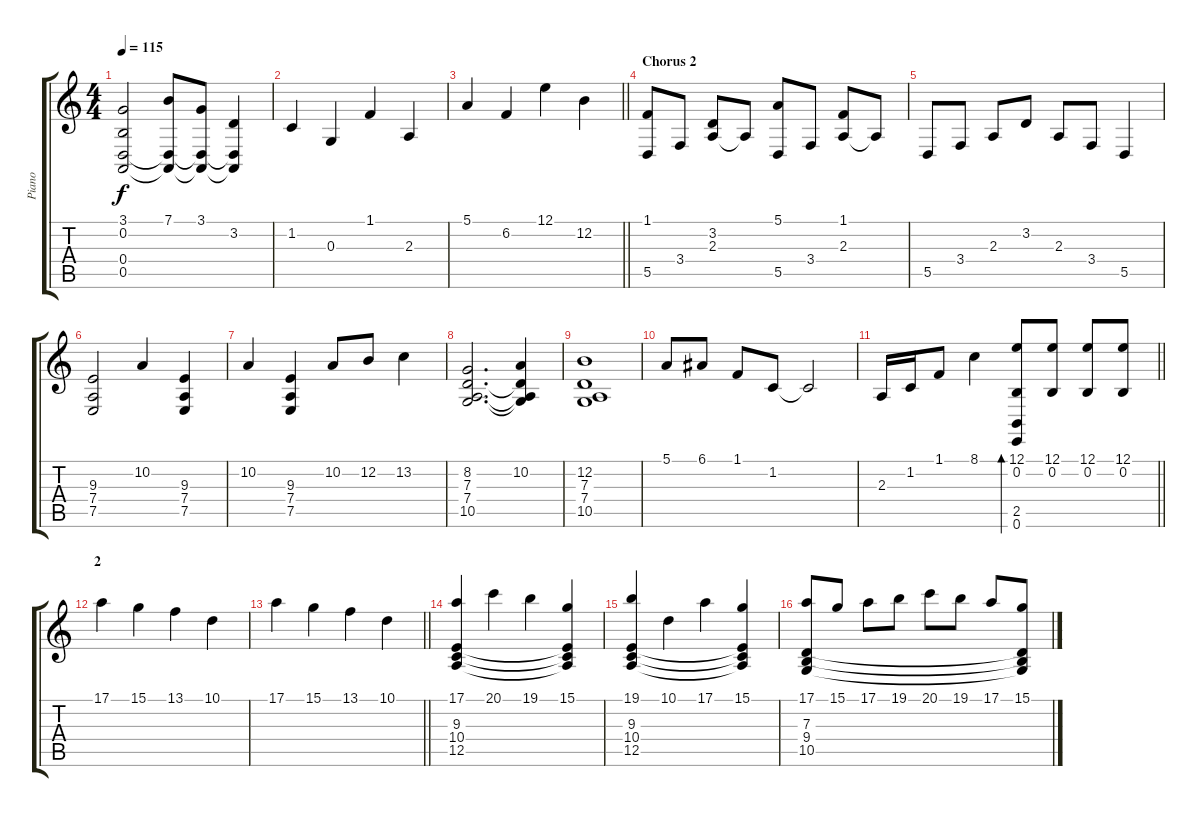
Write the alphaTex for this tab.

\track ("Piano" "Piano") {instrument acousticgrandpiano}
\staff {score tabs}
\tuning (E4 B3 G3 D3 A2 E2) {hide}
\ts (4 4)
\tempo 115
\clef g2
\ks c
(3.1 0.2 0.4 0.5).2{dy f} (7.1 0.4{t} 0.5{t}).8 (3.1 0.4{t} 0.5{t}).8 (3.2 0.4{t} 0.5{t}).4 |
1.2.4 0.3.4 1.1.4 2.3.4 |
\barLineRight lightlight
5.1.4 6.2.4 12.1.4 12.2.4 |
\section ("" "Chorus 2")
(1.1 5.5).8 3.4.8 (3.2 2.3).8 2.3{t}.8 (5.1 5.5).8 3.4.8 (1.1 2.3).8 2.3{t}.8 |
5.5.8 3.4.8 2.3.8 3.2.8 2.3.8 3.4.8 5.5.4 |
(9.3 7.4 7.5).2 10.2.4 (9.3 7.4 7.5).4 |
10.2.4 (9.3 7.4 7.5).4 10.2.8 12.2.8 13.2.4 |
(8.2 7.3 7.4 10.5).2{d} (10.2 7.3{t} 7.4{t} 10.5{t}).4 |
(12.2 7.3 7.4 10.5).1 |
5.1.8 6.1.8 1.1.8 1.2.8 1.2{t}.2 |
\barLineRight lightlight
2.3.16 1.2.16 1.1.8 8.1.4 (12.1 0.2 2.5 0.6).8{bd 120} (12.1 0.2).8 (12.1 0.2).8 (12.1 0.2).8 |
\section ("" "2")
17.1.4 15.1.4 13.1.4 10.1.4 |
\barLineRight lightlight
17.1.4 15.1.4 13.1.4 10.1.4 |
(17.1 9.3 10.4 12.5).4 20.1.4 19.1.4 (15.1 9.3{t} 10.4{t} 12.5{t}).4 |
(19.1 9.3 10.4 12.5).4 10.1.4 17.1.4 (15.1 9.3{t} 10.4{t} 12.5{t}).4 |
(17.1 7.3 9.4 10.5).8 15.1.8 17.1.8 19.1.8 20.1.8 19.1.8 17.1.8 (15.1 7.3{t} 9.4{t} 10.5{t}).8
